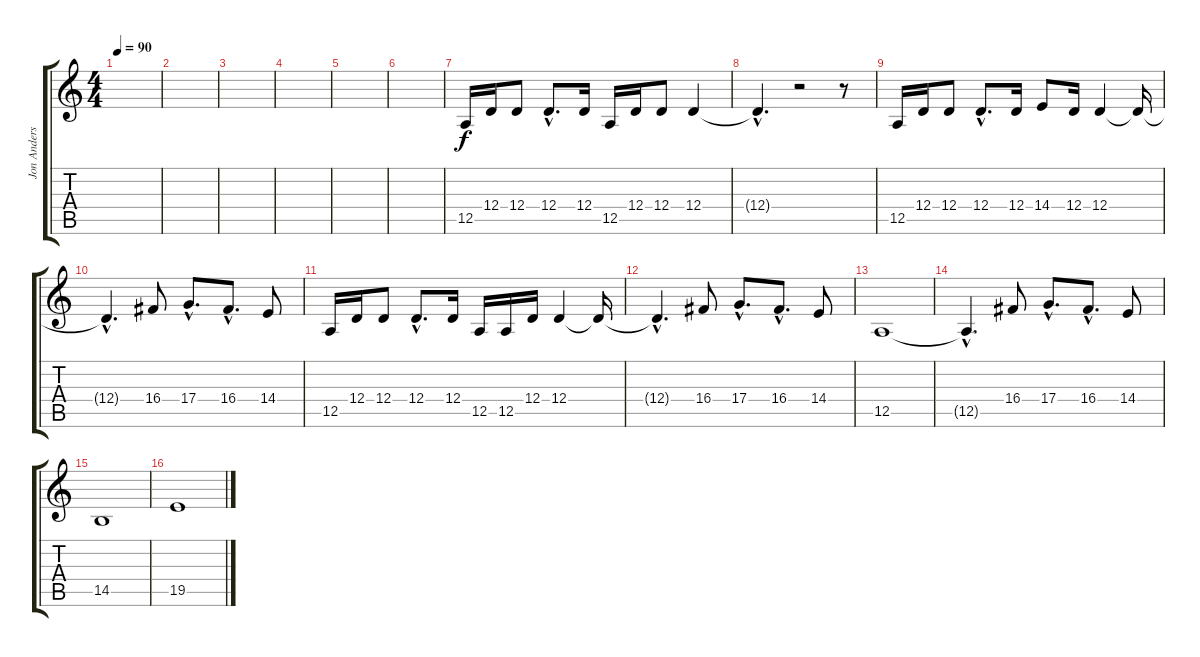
\track ("Jon Anderson" "Jon Anders") {instrument flute}
\staff {score tabs}
\tuning (E4 B3 G3 D3 A2 E2) {hide}
\ts (4 4)
\tempo 90
\clef g2
\ks c
|
|
|
|
|
|
12.5.16 12.4.16 12.4.8 12.4{hac}.8{d} 12.4.16 12.5.16 12.4.16 12.4.8 12.4.4 |
12.4{hac t}.4{d} r.2 r.8 |
12.5.16 12.4.16 12.4.8 12.4{hac}.8{d} 12.4.16 14.4.8 12.4.16 12.4.4 12.4{t}.16 |
12.4{hac t}.4{d} 16.4.8 17.4{hac}.8{d} 16.4{hac}.8{d} 14.4.8 |
12.5.16 12.4.16 12.4.8 12.4{hac}.8{d} 12.4.16 12.5.16 12.5.16 12.4.16 12.4.4 12.4{t}.16 |
12.4{hac t}.4{d} 16.4.8 17.4{hac}.8{d} 16.4{hac}.8{d} 14.4.8 |
12.5.1 |
12.5{hac t}.4{d} 16.4.8 17.4{hac}.8{d} 16.4{hac}.8{d} 14.4.8 |
14.5.1 |
19.5.1
